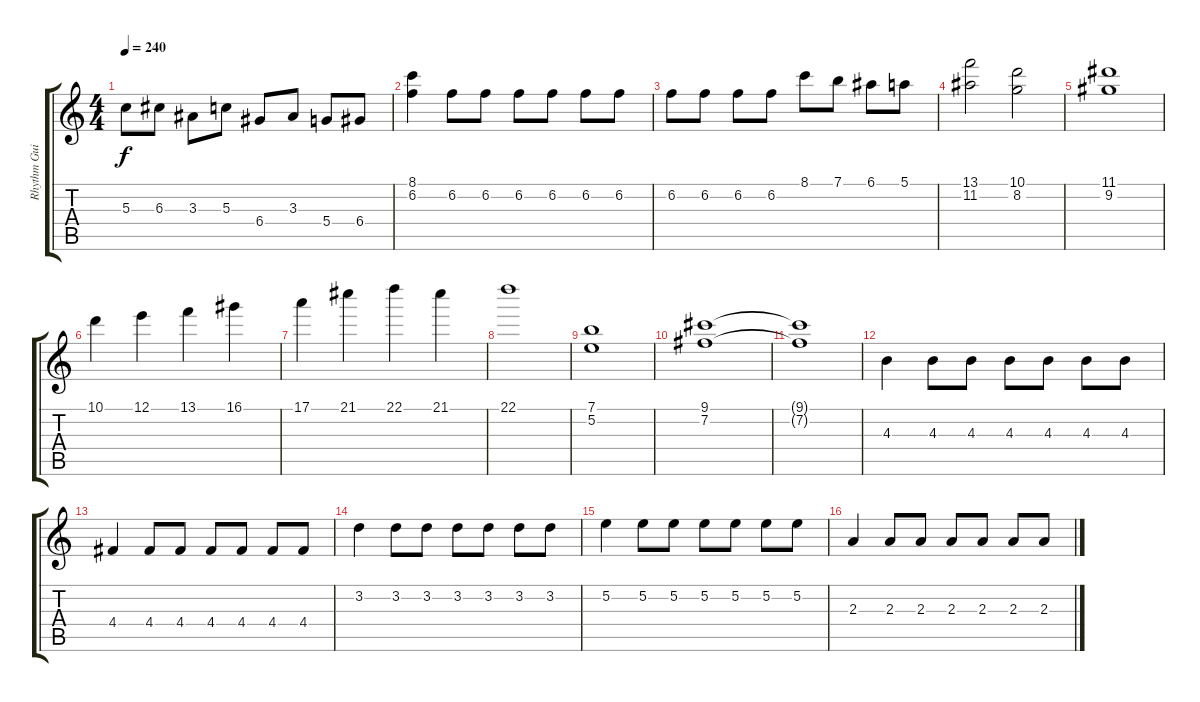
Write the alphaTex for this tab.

\track ("Rhythm Guitar" "Rhythm Gui") {instrument distortionguitar}
\staff {score tabs}
\tuning (E4 B3 G3 D3 A2 E2) {hide}
\ts (4 4)
\tempo 240
\clef g2
\ks c
5.3.8{dy f} 6.3.8 3.3.8 5.3.8 6.4.8 3.3.8 5.4.8 6.4.8 |
(8.1 6.2).4 6.2.8 6.2.8 6.2.8 6.2.8 6.2.8 6.2.8 |
6.2.8 6.2.8 6.2.8 6.2.8 8.1.8 7.1.8 6.1.8 5.1.8 |
(13.1 11.2).2 (10.1 8.2).2 |
(11.1 9.2).1 |
10.1.4 12.1.4 13.1.4 16.1.4 |
17.1.4 21.1.4 22.1.4 21.1.4 |
22.1.1 |
(7.1 5.2).1 |
(9.1 7.2).1 |
(9.1{t} 7.2{t}).1 |
4.3.4 4.3.8 4.3.8 4.3.8 4.3.8 4.3.8 4.3.8 |
4.4.4 4.4.8 4.4.8 4.4.8 4.4.8 4.4.8 4.4.8 |
3.2.4 3.2.8 3.2.8 3.2.8 3.2.8 3.2.8 3.2.8 |
5.2.4 5.2.8 5.2.8 5.2.8 5.2.8 5.2.8 5.2.8 |
2.3.4 2.3.8 2.3.8 2.3.8 2.3.8 2.3.8 2.3.8
